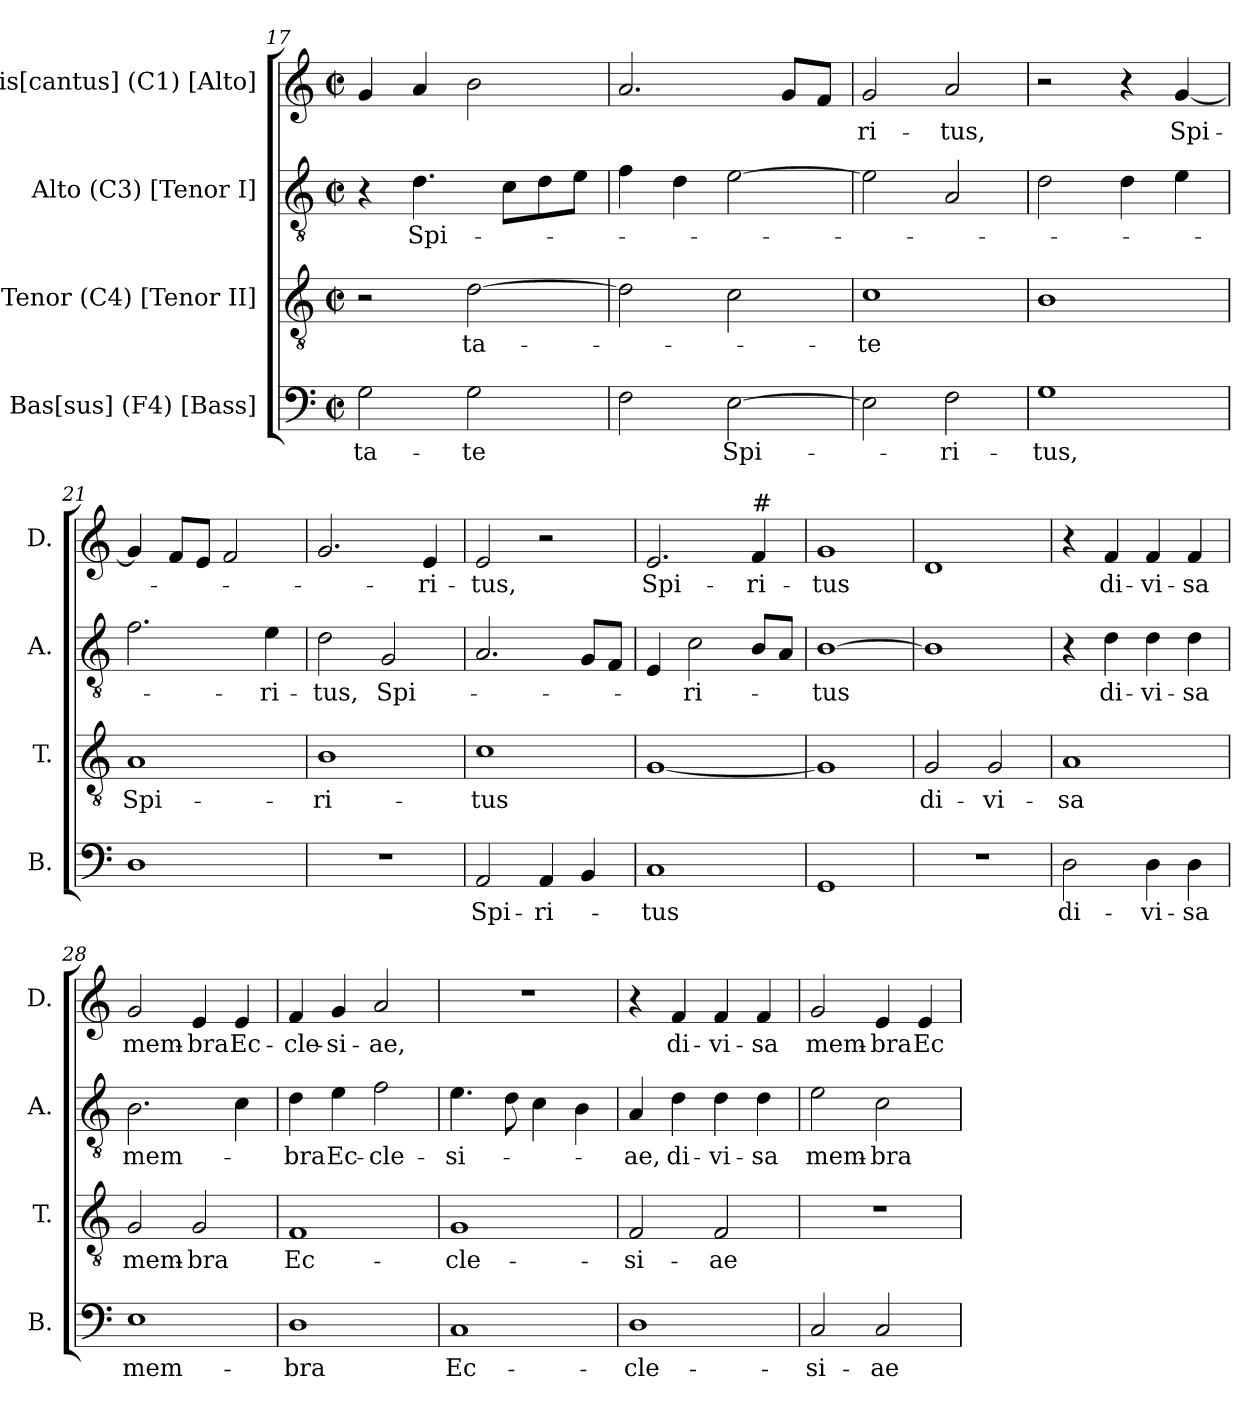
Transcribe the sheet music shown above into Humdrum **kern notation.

**kern	**text	**kern	**text	**kern	**text	**kern	**text
*part4	*part4	*part3	*part3	*part2	*part2	*part1	*part1
*staff4	*staff4	*staff3	*staff3	*staff2	*staff2	*staff1	*staff1
*I"Bas[sus] (F4) [Bass]	*	*I"Tenor (C4) [Tenor II]	*	*I"Alto (C3) [Tenor I]	*	*I"Dis[cantus] (C1) [Alto]	*
*I'B.	*	*I'T.	*	*I'A.	*	*I'D.	*
!!LO:LB:g=z
*clefF4	*	*clefGv2	*	*clefGv2	*	*clefG2	*
*k[]	*	*k[]	*	*k[]	*	*k[]	*
*C:	*	*C:	*	*C:	*	*C:	*
*M2/2	*	*M2/2	*	*M2/2	*	*M2/2	*
*met(c|)	*	*met(c|)	*	*met(c|)	*	*met(c|)	*
=17	=17	=17	=17	=17	=17	=17	=17
!	!LO:LY:b	!	!	!	!	!	!
2G\	-ta-	2r	.	4r	.	4g/	.
!	!	!	!	!	!LO:LY:b	!	!
.	.	.	.	4.d\	Spi-	4a/	.
!	!LO:LY:b	!	!LO:LY:b	!	!	!	!
2G\	-te	[>2d\	-ta-	.	.	2b\	.
.	.	.	.	8c\L	.	.	.
.	.	.	.	8d\	.	.	.
.	.	.	.	8e\J	.	.	.
=18	=18	=18	=18	=18	=18	=18	=18
2F\	.	2d\]	.	4f\	.	2.a/	.
.	.	.	.	4d\	.	.	.
!	!LO:LY:b	!	!	!	!	!	!
[>2E\	Spi-	2c\	.	[>2e\	.	.	.
.	.	.	.	.	.	8g/L	.
.	.	.	.	.	.	8f/J	.
=19	=19	=19	=19	=19	=19	=19	=19
!	!	!	!LO:LY:b	!	!	!	!LO:LY:b
2E\]	.	1c	-te	2e\]	.	2g/	-ri-
!	!LO:LY:b	!	!	!	!	!	!LO:LY:b
2F\	-ri-	.	.	2A/	.	2a/	-tus,
=20	=20	=20	=20	=20	=20	=20	=20
!	!LO:LY:b	!	!	!	!	!	!
1G	-tus,	1B	.	2d\	.	2r	.
.	.	.	.	4d\	.	4r	.
!	!	!	!	!	!	!	!LO:LY:b
.	.	.	.	4e\	.	[<4g/	Spi-
=21	=21	=21	=21	=21	=21	=21	=21
!	!	!	!LO:LY:b	!	!	!	!
1D	.	1A	Spi-	2.f\	.	4g/]	.
.	.	.	.	.	.	8f/L	.
.	.	.	.	.	.	8e/J	.
.	.	.	.	.	.	2f/	.
!	!	!	!	!	!LO:LY:b	!	!
.	.	.	.	4e\	-ri-	.	.
=22	=22	=22	=22	=22	=22	=22	=22
!	!	!	!LO:LY:b	!	!LO:LY:b	!	!
1r	.	1B	-ri-	2d\	-tus,	2.g/	.
!	!	!	!	!	!LO:LY:b	!	!
.	.	.	.	2G/	Spi-	.	.
!	!	!	!	!	!	!	!LO:LY:b
.	.	.	.	.	.	4e/	-ri-
=23	=23	=23	=23	=23	=23	=23	=23
!	!LO:LY:b	!	!LO:LY:b	!	!	!	!LO:LY:b
2AA/	Spi-	1c	-tus	2.A/	.	2e/	-tus,
!	!LO:LY:b	!	!	!	!	!	!
4AA/	-ri-	.	.	.	.	2r	.
4BB/	.	.	.	8G/L	.	.	.
.	.	.	.	8F/J	.	.	.
=24	=24	=24	=24	=24	=24	=24	=24
!	!LO:LY:b	!	!	!	!	!	!LO:LY:b
1C	-tus	[<1G	.	4E/	.	2.e/	Spi-
!	!	!	!	!	!LO:LY:b	!	!
.	.	.	.	2c\	-ri-	.	.
!	!	!	!	!	!	!LO:TX:a:t=#	!
!	!	!	!	!	!	!	!LO:LY:b
.	.	.	.	8B/L	.	4f/	-ri-
.	.	.	.	8A/J	.	.	.
=25	=25	=25	=25	=25	=25	=25	=25
!	!	!	!	!	!LO:LY:b	!	!LO:LY:b
1GG	.	1G]	.	[>1B	-tus	1g	-tus
!!LO:PB:g=z
=26	=26	=26	=26	=26	=26	=26	=26
!	!	!	!LO:LY:b	!	!	!	!
1r	.	2G/	di-	1B]	.	1d	.
!	!	!	!LO:LY:b	!	!	!	!
.	.	2G/	-vi-	.	.	.	.
=27	=27	=27	=27	=27	=27	=27	=27
!	!LO:LY:b	!	!LO:LY:b	!	!	!	!
2D\	di-	1A	-sa	4r	.	4r	.
!	!	!	!	!	!LO:LY:b	!	!LO:LY:b
.	.	.	.	4d\	di-	4f/	di-
!	!LO:LY:b	!	!	!	!LO:LY:b	!	!LO:LY:b
4D\	-vi-	.	.	4d\	-vi-	4f/	-vi-
!	!LO:LY:b	!	!	!	!LO:LY:b	!	!LO:LY:b
4D\	-sa	.	.	4d\	-sa	4f/	-sa
=28	=28	=28	=28	=28	=28	=28	=28
!	!LO:LY:b	!	!LO:LY:b	!	!LO:LY:b	!	!LO:LY:b
1E	mem-	2G/	mem-	2.B\	mem-	2g/	mem-
!	!	!	!LO:LY:b	!	!	!	!LO:LY:b
.	.	2G/	-bra	.	.	4e/	-bra
!	!	!	!	!	!	!	!LO:LY:b
.	.	.	.	4c\	.	4e/	Ec-
=29	=29	=29	=29	=29	=29	=29	=29
!	!LO:LY:b	!	!LO:LY:b	!	!LO:LY:b	!	!LO:LY:b
1D	-bra	1F	Ec-	4d\	-bra	4f/	-cle-
!	!	!	!	!	!LO:LY:b	!	!LO:LY:b
.	.	.	.	4e\	Ec-	4g/	-si-
!	!	!	!	!	!LO:LY:b:rj	!	!LO:LY:b
.	.	.	.	2f\	-cle-	2a/	-ae,
=30	=30	=30	=30	=30	=30	=30	=30
!	!LO:LY:b	!	!LO:LY:b	!	!LO:LY:b	!	!
1C	Ec-	1G	-cle-	4.e\	-si-	1r	.
.	.	.	.	8d\	.	.	.
.	.	.	.	4c\	.	.	.
.	.	.	.	4B\	.	.	.
=31	=31	=31	=31	=31	=31	=31	=31
!	!LO:LY:b	!	!LO:LY:b	!	!LO:LY:b	!	!
1D	-cle-	2F/	-si-	4A/	-ae,	4r	.
!	!	!	!	!	!LO:LY:b	!	!LO:LY:b
.	.	.	.	4d\	di-	4f/	di-
!	!	!	!LO:LY:b	!	!LO:LY:b	!	!LO:LY:b
.	.	2F/	-ae	4d\	-vi-	4f/	-vi-
!	!	!	!	!	!LO:LY:b	!	!LO:LY:b
.	.	.	.	4d\	-sa	4f/	-sa
=32	=32	=32	=32	=32	=32	=32	=32
!	!LO:LY:b	!	!	!	!LO:LY:b	!	!LO:LY:b
2C/	-si-	1r	.	2e\	mem-	2g/	mem-
!	!LO:LY:b	!	!	!	!LO:LY:b	!	!LO:LY:b
2C/	-ae	.	.	2c\	-bra	4e/	-bra
!	!	!	!	!	!	!	!LO:LY:b
.	.	.	.	.	.	4e/	Ec-
=	=	=	=	=	=	=	=
*-	*-	*-	*-	*-	*-	*-	*-
